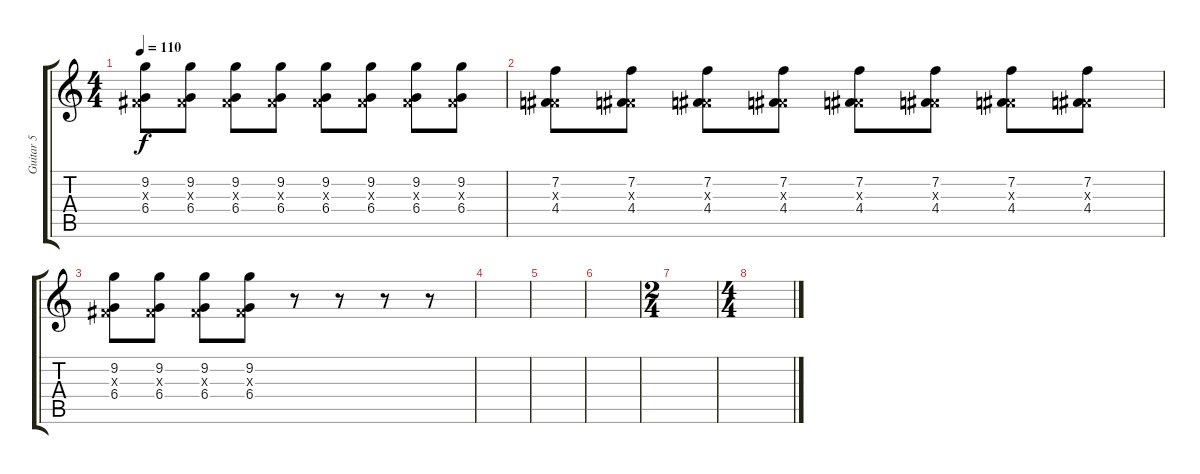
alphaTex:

\track ("Guitar 5" "Guitar 5") {instrument distortionguitar}
\staff {score tabs}
\tuning (Eb4 Bb3 Gb3 Db3 Ab2 Eb2) {hide}
\ts (4 4)
\tempo 110
\clef g2
\ks c
(9.2 0.3{x} 6.4).8{dy f} (9.2 0.3{x} 6.4).8 (9.2 0.3{x} 6.4).8 (9.2 0.3{x} 6.4).8 (9.2 0.3{x} 6.4).8 (9.2 0.3{x} 6.4).8 (9.2 0.3{x} 6.4).8 (9.2 0.3{x} 6.4).8 |
(7.2 0.3{x} 4.4).8 (7.2 0.3{x} 4.4).8 (7.2 0.3{x} 4.4).8 (7.2 0.3{x} 4.4).8 (7.2 0.3{x} 4.4).8 (7.2 0.3{x} 4.4).8 (7.2 0.3{x} 4.4).8 (7.2 0.3{x} 4.4).8 |
(9.2 0.3{x} 6.4).8 (9.2 0.3{x} 6.4).8 (9.2 0.3{x} 6.4).8 (9.2 0.3{x} 6.4).8 r.8 r.8 r.8 r.8 |
|
|
|
\ts (2 4)
|
\ts (4 4)
